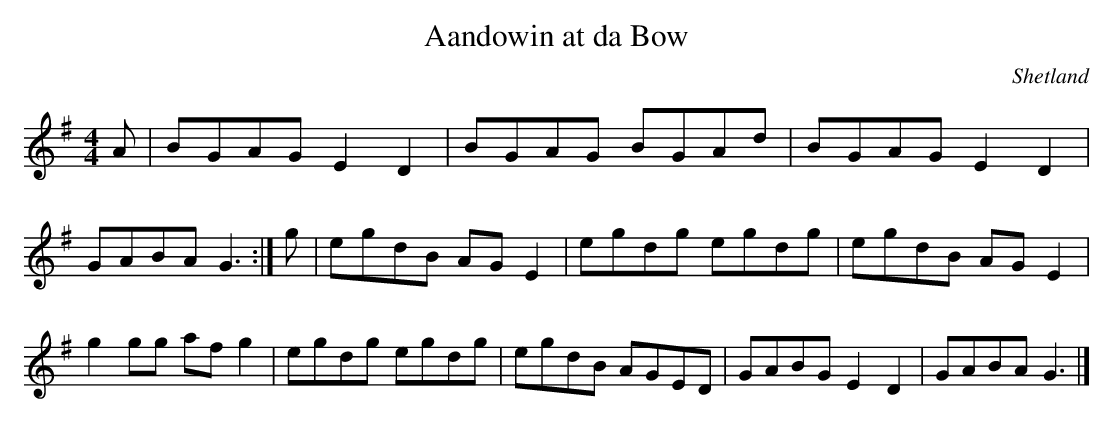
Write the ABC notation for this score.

X:1
T:Aandowin at da Bow
M:4/4
O:Shetland
K:G
A|\
BGAG E2D2|BGAG BGAd|BGAG E2D2|GABA G3:|\
g|\
egdB AGE2|egdg egdg|egdB AGE2|g2gg afg2|\
egdg egdg|egdB AGED|GABG E2D2|GABA G3|]
